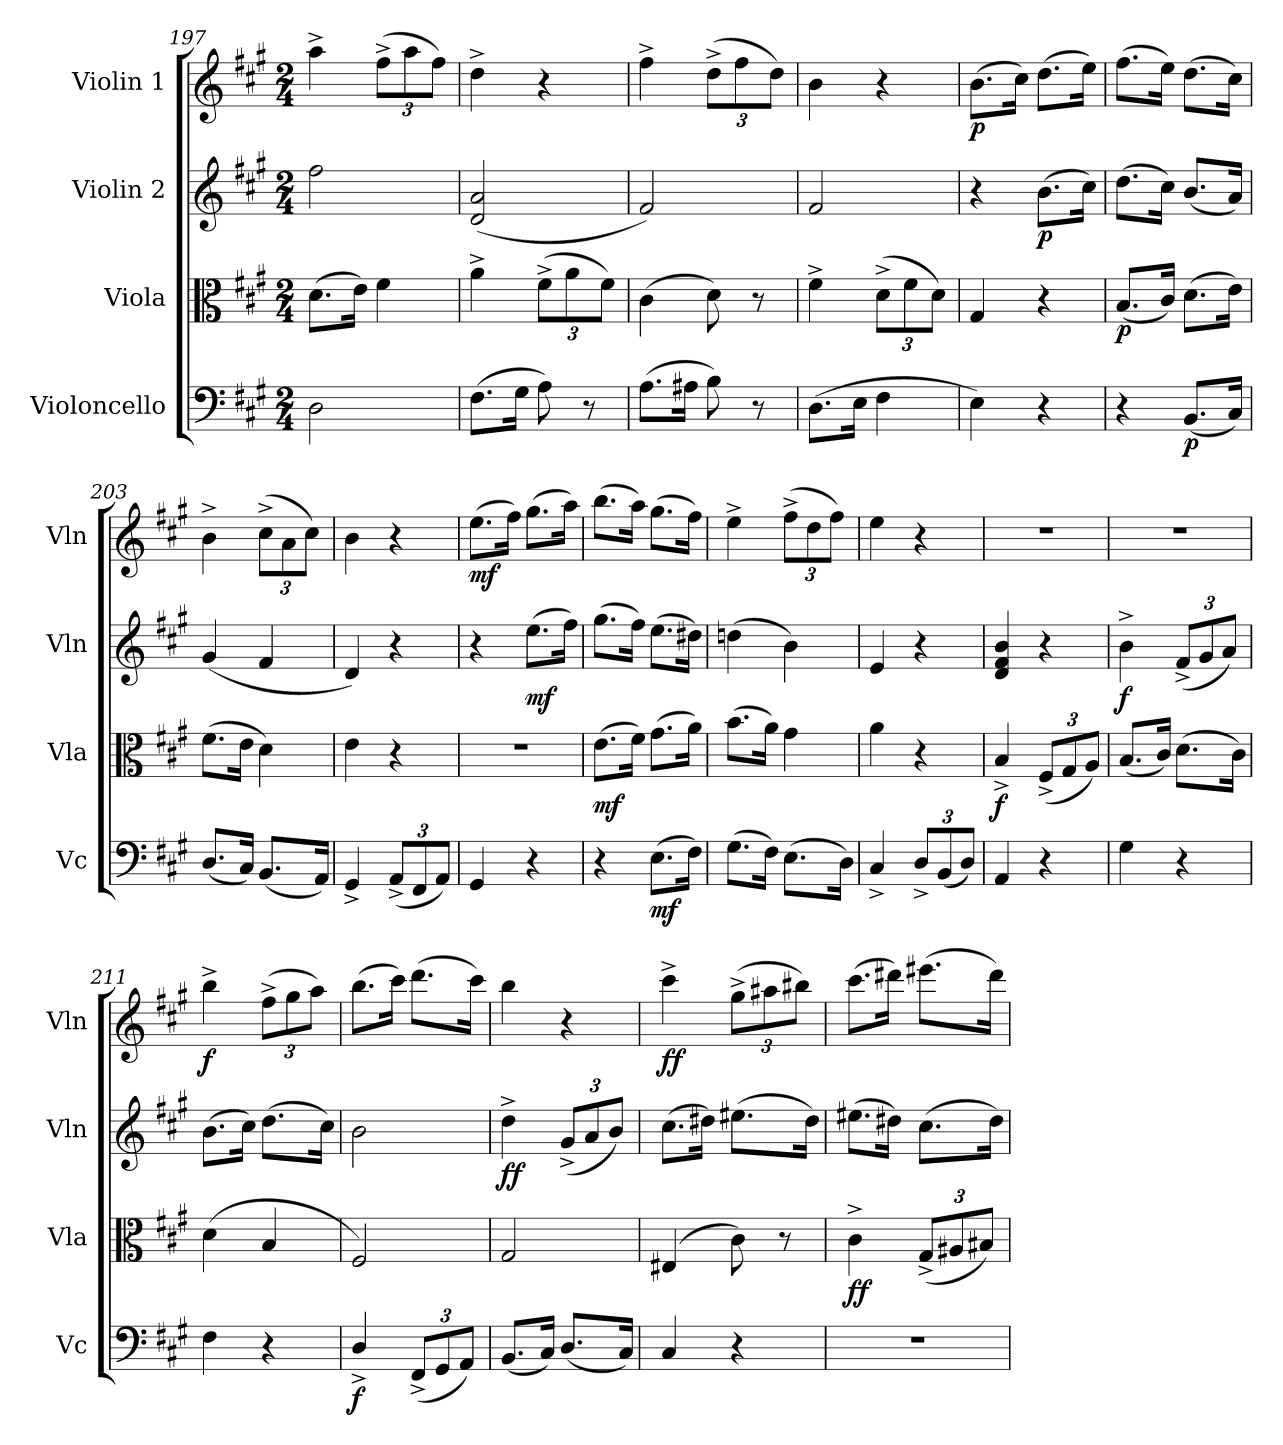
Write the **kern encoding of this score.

**kern	**dynam	**kern	**dynam	**kern	**dynam	**kern	**dynam
*part4	*part4	*part3	*part3	*part2	*part2	*part1	*part1
*staff4	*staff4	*staff3	*staff3	*staff2	*staff2	*staff1	*staff1
*I"Violoncello	*	*I"Viola	*	*I"Violin 2	*	*I"Violin 1	*
*I'Vc	*	*I'Vla	*	*I'Vln	*	*I'Vln	*
*clefF4	*	*clefC3	*	*clefG2	*	*clefG2	*
*k[f#c#g#]	*	*k[f#c#g#]	*	*k[f#c#g#]	*	*k[f#c#g#]	*
*M2/4	*	*M2/4	*	*M2/4	*	*M2/4	*
=197	=197	=197	=197	=197	=197	=197	=197
2D\	.	(8.d\L	.	2ff#\	.	4aa^\	.
.	.	16e\Jk)	.	.	.	.	.
*	*	*	*	*	*	*Xbrackettup	*
.	.	4f#\	.	.	.	(12ff#^\L	.
.	.	.	.	.	.	12aa\	.
.	.	.	.	.	.	12ff#\J)	.
=198	=198	=198	=198	=198	=198	=198	=198
(>8.F#\L	.	4a^\	.	(2d/ 2a/	.	4dd^\	.
16G#\Jk	.	.	.	.	.	.	.
*	*	*Xbrackettup	*	*	*	*	*
8A\)	.	(12f#^\L	.	.	.	4r	.
.	.	12a\	.	.	.	.	.
8r	.	.	.	.	.	.	.
.	.	12f#\J)	.	.	.	.	.
=199	=199	=199	=199	=199	=199	=199	=199
(>8.A\L	.	(4c#\	.	2f#/)	.	4ff#^\	.
16A#X\Jk	.	.	.	.	.	.	.
8B\)	.	8d\)	.	.	.	(12dd^\L	.
.	.	.	.	.	.	12ff#\	.
8r	.	8r	.	.	.	.	.
.	.	.	.	.	.	12dd\J)	.
=200	=200	=200	=200	=200	=200	=200	=200
(>8.D\L	.	4f#^\	.	2f#/	.	4b\	.
16E\Jk	.	.	.	.	.	.	.
4F#\	.	(12d^\L	.	.	.	4r	.
.	.	12f#\	.	.	.	.	.
.	.	12d\J)	.	.	.	.	.
!!LO:LB:g=z
=201	=201	=201	=201	=201	=201	=201	=201
!	!	!	!	!	!	!	!LO:DY:b
4E\)	.	4G#/	.	4r	.	(>8.b\L	p
.	.	.	.	.	.	16cc#\Jk)	.
!	!	!	!	!	!LO:DY:b	!	!
4r	.	4r	.	(8.b\L	p	(>8.dd\L	.
.	.	.	.	16cc#\Jk)	.	16ee\Jk)	.
=202	=202	=202	=202	=202	=202	=202	=202
!	!	!	!LO:DY:b	!	!	!	!
4r	.	(8.B/L	p	(8.dd\L	.	(>8.ff#\L	.
.	.	16c#/Jk)	.	16cc#\Jk)	.	16ee\Jk)	.
!	!LO:DY:b	!	!	!	!	!	!
(8.BB/L	p	(8.d\L	.	(8.b/L	.	(>8.dd\L	.
16C#/Jk)	.	16e\Jk)	.	16a/Jk)	.	16cc#\Jk)	.
!!LO:LB:g=z
=203	=203	=203	=203	=203	=203	=203	=203
(<8.D/L	.	(8.f#\L	.	(4g#/	.	4b^\	.
16C#/Jk)	.	16e\Jk	.	.	.	.	.
(<8.BB/L	.	4d\)	.	4f#/	.	(>12cc#^\L	.
.	.	.	.	.	.	12a\	.
.	.	.	.	.	.	12cc#\J)	.
16AA/Jk)	.	.	.	.	.	.	.
=204	=204	=204	=204	=204	=204	=204	=204
4GG#^/	.	4e\	.	4d/)	.	4b\	.
*Xbrackettup	*	*	*	*	*	*	*
(<12AA^/L	.	4r	.	4r	.	4r	.
12FF#/	.	.	.	.	.	.	.
12AA/J)	.	.	.	.	.	.	.
=205	=205	=205	=205	=205	=205	=205	=205
!	!	!	!	!	!	!	!LO:DY:b
4GG#/	.	2r	.	4r	.	(>8.ee\L	mf
.	.	.	.	.	.	16ff#\Jk)	.
!	!	!	!	!	!LO:DY:b	!	!
4r	.	.	.	(8.ee\L	mf	(>8.gg#\L	.
.	.	.	.	16ff#\Jk)	.	16aa\Jk)	.
=206	=206	=206	=206	=206	=206	=206	=206
!	!	!	!LO:DY:b	!	!	!	!
4r	.	(8.e\L	mf	(8.gg#\L	.	(8.bb\L	.
.	.	16f#\Jk)	.	16ff#\Jk)	.	16aa\Jk)	.
!	!LO:DY:b	!	!	!	!	!	!
(>8.E\L	mf	(8.g#\L	.	(8.ee\L	.	(>8.gg#\L	.
16F#\Jk)	.	16a\Jk)	.	16dd#X\Jk)	.	16ff#\Jk)	.
=207	=207	=207	=207	=207	=207	=207	=207
(>8.G#\L	.	(8.b\L	.	(4ddn\	.	4ee^\	.
16F#\Jk)	.	16a\Jk)	.	.	.	.	.
(>8.E\L	.	4g#\	.	4b\)	.	(>12ff#^\L	.
.	.	.	.	.	.	12dd\	.
.	.	.	.	.	.	12ff#\J)	.
16D\Jk)	.	.	.	.	.	.	.
=208	=208	=208	=208	=208	=208	=208	=208
4C#^/	.	4a\	.	4e/	.	4ee\	.
12D^/L	.	4r	.	4r	.	4r	.
(<12BB/	.	.	.	.	.	.	.
12D/J)	.	.	.	.	.	.	.
=209	=209	=209	=209	=209	=209	=209	=209
!	!	!	!LO:DY:b	!	!	!	!
4AA/	.	4B^/	f	4d/ 4f#/ 4b/	.	2r	.
4r	.	(12F#^/L	.	4r	.	.	.
.	.	12G#/	.	.	.	.	.
.	.	12A/J)	.	.	.	.	.
=210	=210	=210	=210	=210	=210	=210	=210
!	!	!	!	!	!LO:DY:b	!	!
4G#\	.	(8.B/L	.	4b^\	f	2r	.
.	.	16c#/Jk)	.	.	.	.	.
*	*	*	*	*Xbrackettup	*	*	*
4r	.	(8.d\L	.	(12f#^/L	.	.	.
.	.	.	.	12g#/	.	.	.
.	.	.	.	12a/J)	.	.	.
.	.	16c#\Jk)	.	.	.	.	.
=211	=211	=211	=211	=211	=211	=211	=211
!	!	!	!	!	!	!	!LO:DY:b
4F#\	.	(4d\	.	(8.b\L	.	4bb^\	f
.	.	.	.	16cc#\Jk)	.	.	.
4r	.	4B/	.	(8.dd\L	.	(12ff#^\L	.
.	.	.	.	.	.	12gg#\	.
.	.	.	.	.	.	12aa\J)	.
.	.	.	.	16cc#\Jk)	.	.	.
!!LO:LB:g=z
=212	=212	=212	=212	=212	=212	=212	=212
!	!LO:DY:b	!	!	!	!	!	!
4D^/	f	2F#/)	.	2b\	.	(>8.bb\L	.
.	.	.	.	.	.	16ccc#\Jk)	.
(<12FF#^/L	.	.	.	.	.	(8.ddd\L	.
12GG#/	.	.	.	.	.	.	.
12AA/J)	.	.	.	.	.	.	.
.	.	.	.	.	.	16ccc#\Jk)	.
=213	=213	=213	=213	=213	=213	=213	=213
!	!	!	!	!	!LO:DY:b	!	!
(<8.BB/L	.	2G#/	.	4dd^\	ff	4bb\	.
16C#/Jk)	.	.	.	.	.	.	.
(<8.D/L	.	.	.	(12g#^/L	.	4r	.
.	.	.	.	12a/	.	.	.
.	.	.	.	12b/J)	.	.	.
16C#/Jk)	.	.	.	.	.	.	.
=214	=214	=214	=214	=214	=214	=214	=214
!	!	!	!	!	!	!	!LO:DY:b
4C#/	.	(4E#X/	.	(8.cc#\L	.	4ccc#^\	ff
.	.	.	.	16dd#X\Jk)	.	.	.
4r	.	8c#\)	.	(8.ee#X\L	.	(12gg#^\L	.
.	.	.	.	.	.	12aa#X\	.
.	.	8r	.	.	.	.	.
.	.	.	.	.	.	12bb#X\J)	.
.	.	.	.	16dd#\Jk)	.	.	.
!!LO:PB:g=z
=215	=215	=215	=215	=215	=215	=215	=215
!	!	!	!LO:DY:b	!	!	!	!
2r	.	4c#^\	ff	(8.ee#X\L	.	(>8.ccc#\L	.
.	.	.	.	16dd#X\Jk)	.	16ddd#X\Jk)	.
.	.	(12G#^/L	.	(8.cc#\L	.	(8.eee#X\L	.
.	.	12A#X/	.	.	.	.	.
.	.	12B#X/J)	.	.	.	.	.
.	.	.	.	16dd#\Jk)	.	16ddd#\Jk)	.
=	=	=	=	=	=	=	=
*-	*-	*-	*-	*-	*-	*-	*-
